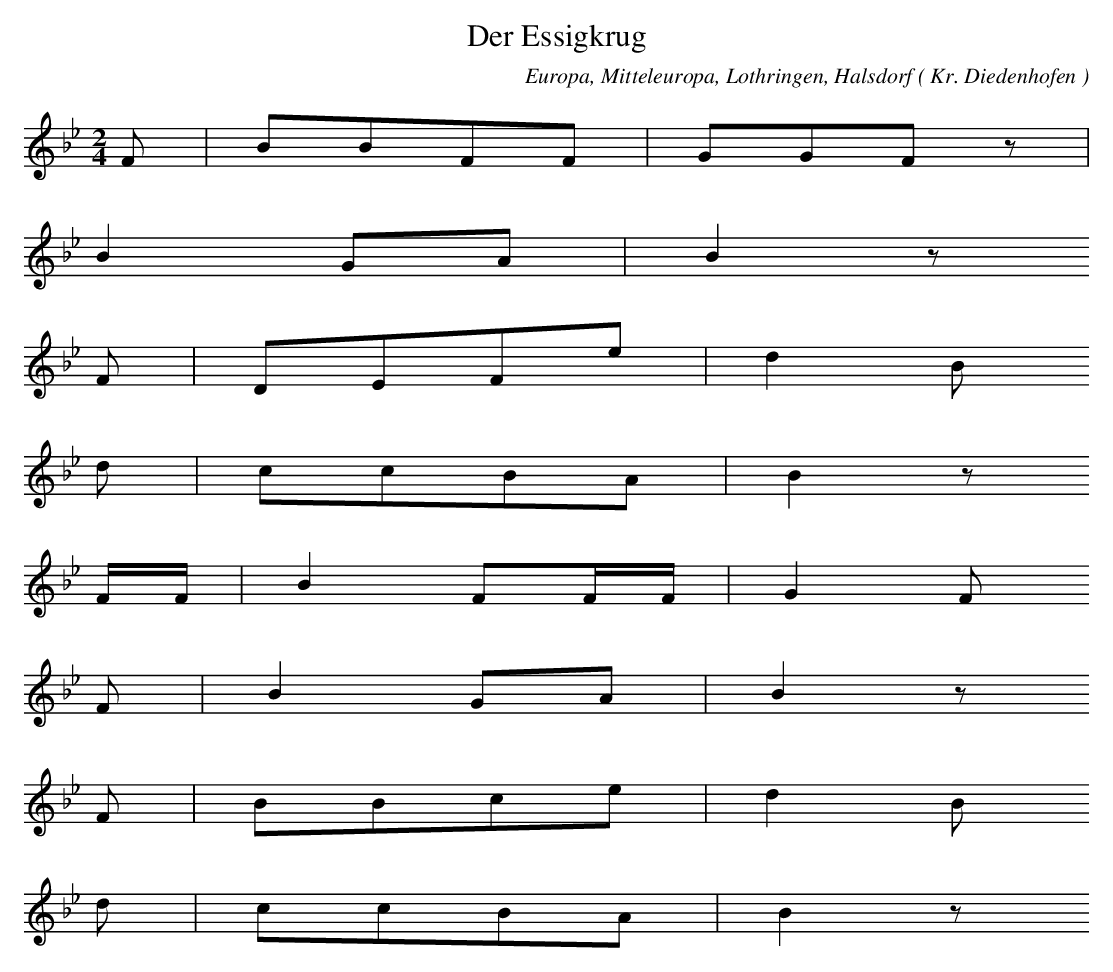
X:1
T: Der Essigkrug
O: Europa, Mitteleuropa, Lothringen, Halsdorf ( Kr. Diedenhofen )
M: 2/4
L: 1/16
K: Bb
F2 | B2B2F2F2 | G2G2F2z2 |
B4G2A2 | B4z2
F2 | D2E2F2e2 | d4B2
d2 | c2c2B2A2 | B4z2
FF | B4F2FF | G4F2
F2 | B4G2A2 | B4z2
F2 | B2B2c2e2 | d4B2
d2 | c2c2B2A2 | B4z2
